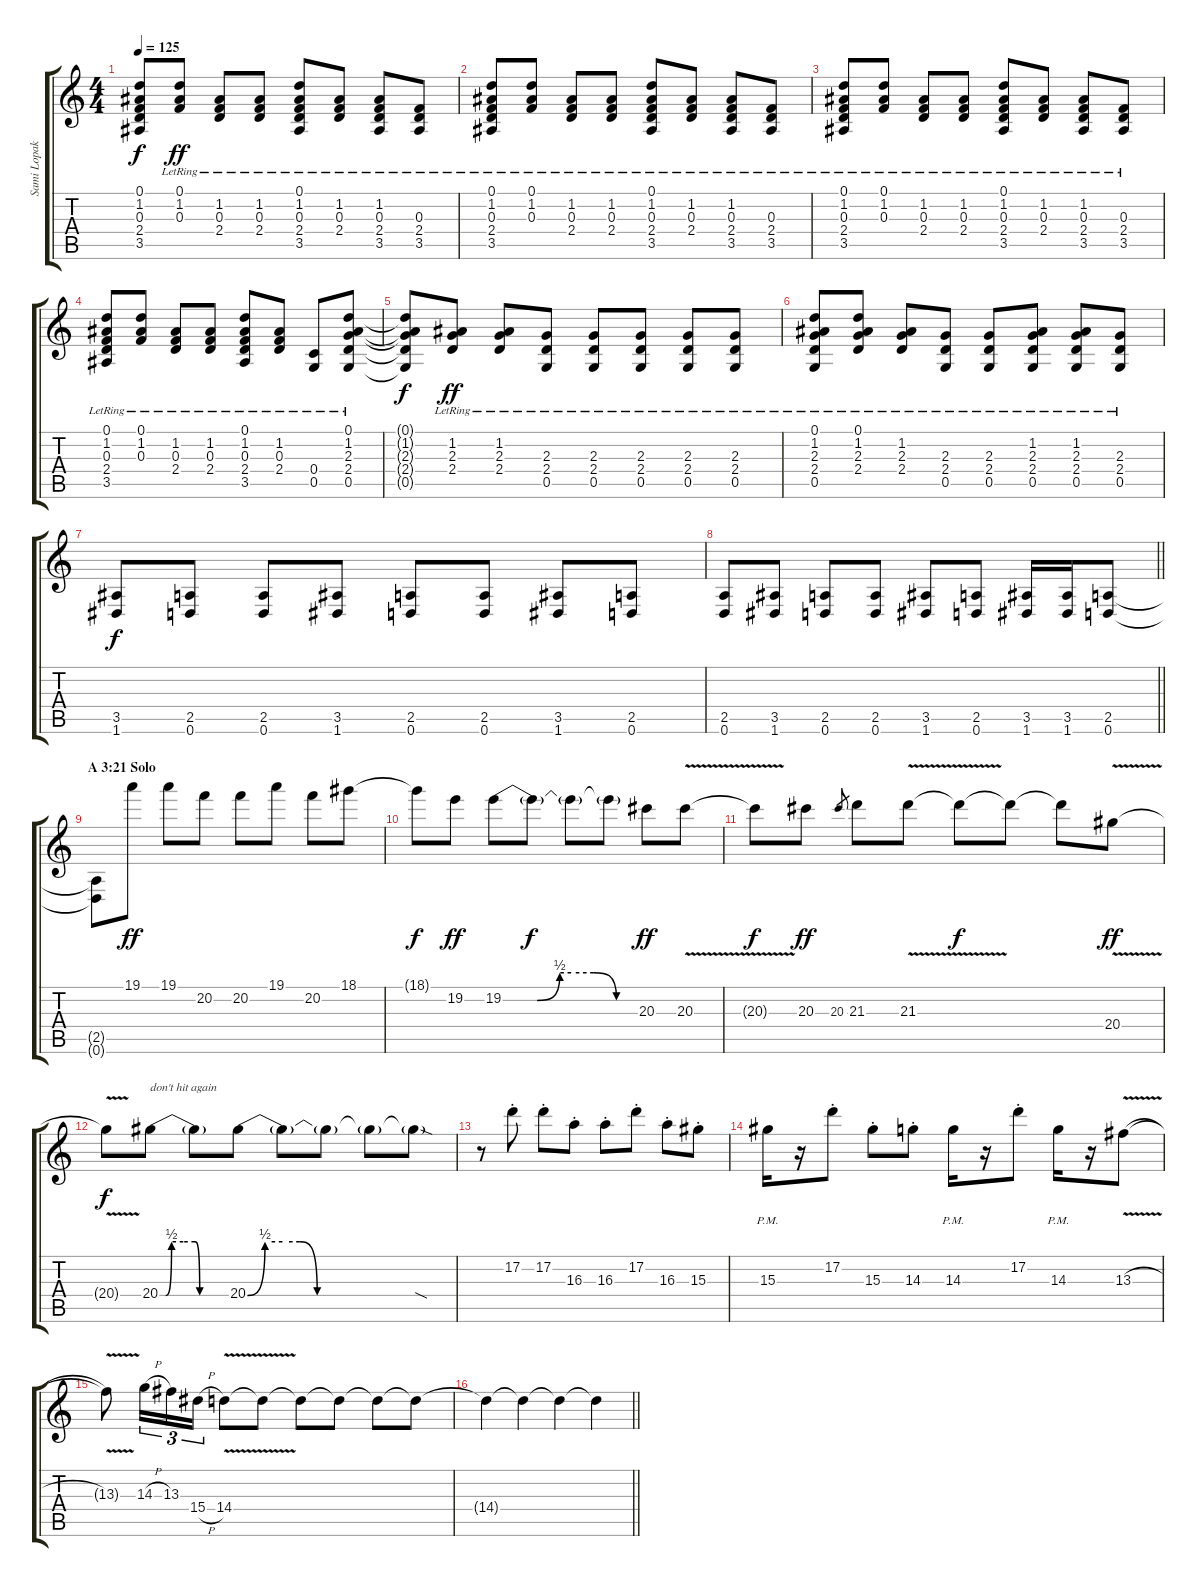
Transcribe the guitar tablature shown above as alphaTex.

\track ("Sami Lopakka (rhythm / acoustic guitar)" "Sami Lopak") {instrument distortionguitar}
\staff {score tabs}
\tuning (D4 A3 F3 C3 G2 D2) {hide}
\ts (4 4)
\tempo 125
\clef g2
\ks c
(0.1{t} 1.2{t} 0.3{t} 2.4{t} 3.5{t}).8{dy f} (0.1{lr} 1.2{lr} 0.3{lr}).8{dy ff} (1.2{lr} 0.3{lr} 2.4{lr}).8 (1.2{lr} 0.3{lr} 2.4{lr}).8 (0.1{lr} 1.2{lr} 0.3{lr} 2.4{lr} 3.5{lr}).8 (1.2{lr} 0.3{lr} 2.4).8 (1.2 0.3{lr} 2.4{lr} 3.5).8 (0.3 2.4{lr} 3.5).8 |
(0.1{lr} 1.2{lr} 0.3{lr} 2.4{lr} 3.5{lr}).8 (0.1{lr} 1.2{lr} 0.3{lr}).8 (1.2{lr} 0.3{lr} 2.4{lr}).8 (1.2{lr} 0.3{lr} 2.4{lr}).8 (0.1{lr} 1.2{lr} 0.3{lr} 2.4{lr} 3.5{lr}).8 (1.2{lr} 0.3{lr} 2.4).8 (1.2 0.3{lr} 2.4{lr} 3.5).8 (0.3 2.4{lr} 3.5).8 |
(0.1{lr} 1.2{lr} 0.3{lr} 2.4{lr} 3.5{lr}).8 (0.1{lr} 1.2{lr} 0.3{lr}).8 (1.2{lr} 0.3{lr} 2.4{lr}).8 (1.2{lr} 0.3{lr} 2.4{lr}).8 (0.1{lr} 1.2{lr} 0.3{lr} 2.4{lr} 3.5{lr}).8 (1.2{lr} 0.3{lr} 2.4).8 (1.2 0.3{lr} 2.4{lr} 3.5).8 (0.3 2.4{lr} 3.5).8 |
(0.1{lr} 1.2{lr} 0.3{lr} 2.4{lr} 3.5{lr}).8 (0.1{lr} 1.2{lr} 0.3{lr}).8 (1.2{lr} 0.3{lr} 2.4{lr}).8 (1.2{lr} 0.3{lr} 2.4{lr}).8 (0.1{lr} 1.2{lr} 0.3{lr} 2.4{lr} 3.5{lr}).8 (1.2{lr} 0.3{lr} 2.4).8 (0.4{lr} 0.5{lr}).8 (0.1{lr} 1.2{lr} 2.3{lr} 2.4{lr} 0.5{lr}).8 |
(0.1{t} 1.2{t} 2.3{t} 2.4{t} 0.5{t}).8{dy f} (1.2{lr} 2.3{lr} 2.4{lr}).8{dy ff} (1.2{lr} 2.3{lr} 2.4{lr}).8 (2.3{lr} 2.4{lr} 0.5{lr}).8 (2.3{lr} 2.4{lr} 0.5{lr}).8 (2.3{lr} 2.4{lr} 0.5{lr}).8 (2.3{lr} 2.4{lr} 0.5{lr}).8 (2.3{lr} 2.4{lr} 0.5{lr}).8 |
(0.1{lr} 1.2{lr} 2.3{lr} 2.4{lr} 0.5{lr}).8 (0.1{lr} 1.2{lr} 2.3{lr} 2.4{lr}).8 (1.2{lr} 2.3{lr} 2.4{lr}).8 (2.3{lr} 2.4{lr} 0.5{lr}).8 (2.3{lr} 2.4{lr} 0.5{lr}).8 (1.2{lr} 2.3{lr} 2.4{lr} 0.5{lr}).8 (1.2{lr} 2.3{lr} 2.4{lr} 0.5{lr}).8 (2.3{lr} 2.4{lr} 0.5{lr}).8 |
(3.5 1.6).8{dy f volume 14 instrument distortionguitar} (2.5 0.6).8 (2.5 0.6).8 (3.5 1.6).8 (2.5 0.6).8 (2.5 0.6).8 (3.5 1.6).8 (2.5 0.6).8 |
\barLineRight lightlight
(2.5 0.6).8 (3.5 1.6).8 (2.5 0.6).8 (2.5 0.6).8 (3.5 1.6).8 (2.5 0.6).8 (3.5 1.6).16 (3.5 1.6).16 (2.5 0.6).8 |
\section ("" "A 3:21 Solo")
(2.5{t} 0.6{t}).8 19.1.8{dy ff} 19.1.8 20.2.8 20.2.8 19.1.8 20.2.8 18.1.8 |
18.1{t}.8{dy f} 19.2.8{dy ff} 19.2{be (custom 0 0 15 0 25 2 30 2 40 2 50 0 60 0)}.8 19.2{t}.8{dy f} 19.2{t}.8 19.2{t}.8 20.3.8{dy ff} 20.3{v}.8 |
20.3{t}.8{dy f} 20.3.8{dy ff} 20.3.8{gr} 21.3.8 21.3{v}.8 21.3{t}.8{dy f} 21.3{t}.8 21.3{t}.8 20.4{v}.8{dy ff} |
20.4{t}.8{dy f} 20.4{be (custom 0 0 5 0 10 2 20 2 30 2 34 0 40 0 60 0)}.8{txt "don't hit again"} 20.4{t}.8 20.4{be (custom 0 0 5 2 10 2 15 2 20 0 60 0)}.8 20.4{t}.8 20.4{t}.8 20.4{t}.8 20.4{sod t}.8 |
r.8 17.2{st}.8 17.2{st}.8 16.3{st}.8 16.3{st}.8 17.2{st}.8 16.3{st}.8 15.3{st}.8 |
15.3{pm}.16 r.16 17.2{st}.8 15.3{st}.8 14.3{st}.8 14.3{pm}.16 r.16 17.2{st}.8 14.3{pm}.16 r.16 13.3{v h}.8 |
13.3{t}.8 14.3{h}.16{tu (3 2)} 13.3.16{tu (3 2)} 15.4{h}.16{tu (3 2)} 14.4{v}.8 14.4{t}.8 14.4{t}.8 14.4{t}.8 14.4{t}.8 14.4{t}.8 |
\barLineRight lightlight
14.4{t}.4 14.4{t}.4 14.4{t}.4 14.4{t}.4
